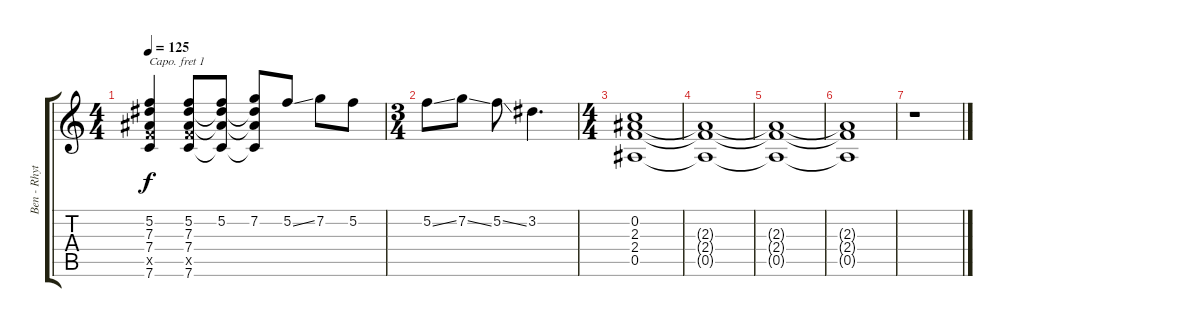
\track ("Ben - Rhythm Guitar" "Ben - Rhyt") {instrument electricguitarjazz}
\staff {score tabs}
\capo 1
\tuning (E4 B3 G3 D3 A2 E2) {hide}
\ts (4 4)
\tempo 125
\clef g2
\ks c
(5.2 7.3 7.4 7.5{x} 7.6).4{dy f} (5.2 7.3 7.4 7.5{x} 7.6).8 (5.2 7.3{t} 7.4{t} 7.6{t}).8 (7.2 7.3{t} 7.4{t} 7.6{t}).8 5.2{ss}.8 7.2.8 5.2.8 |
\ts (3 4)
5.2{ss}.8 7.2{ss}.8 5.2{ss}.8 3.2.4{d} |
\ts (4 4)
(0.2 2.3 2.4 0.5).1 |
(2.3{t} 2.4{t} 0.5{t}).1 |
(2.3{t} 2.4{t} 0.5{t}).1 |
(2.3{t} 2.4{t} 0.5{t}).1 |
r.1
